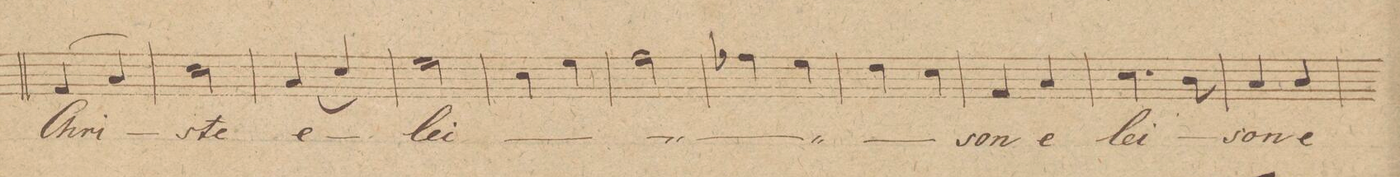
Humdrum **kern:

**kern	**text
*I"Baſso 2do	*
*clefF4	*
*k[]	*
*M2/4	*
(4AA/	Chri-
4C/)	.
=31	=31
2E\	-ste
=32	=32
(4C/	e-
4E/)	.
=33	=33
2G\	-lei-
=34	=34
4E\	.
4G\	.
=35	=35
2A\	.
=36	=36
4A-X\	.
4G\	.
=37	=37
4F\	.
4E\	.
=38	=38
4AA/	-son
4C/	e-
=39	=39
4.E\	-lei-
8D\	.
=40	=40
4C/	-son
4C/	e-
=41	=41
*-	*-
